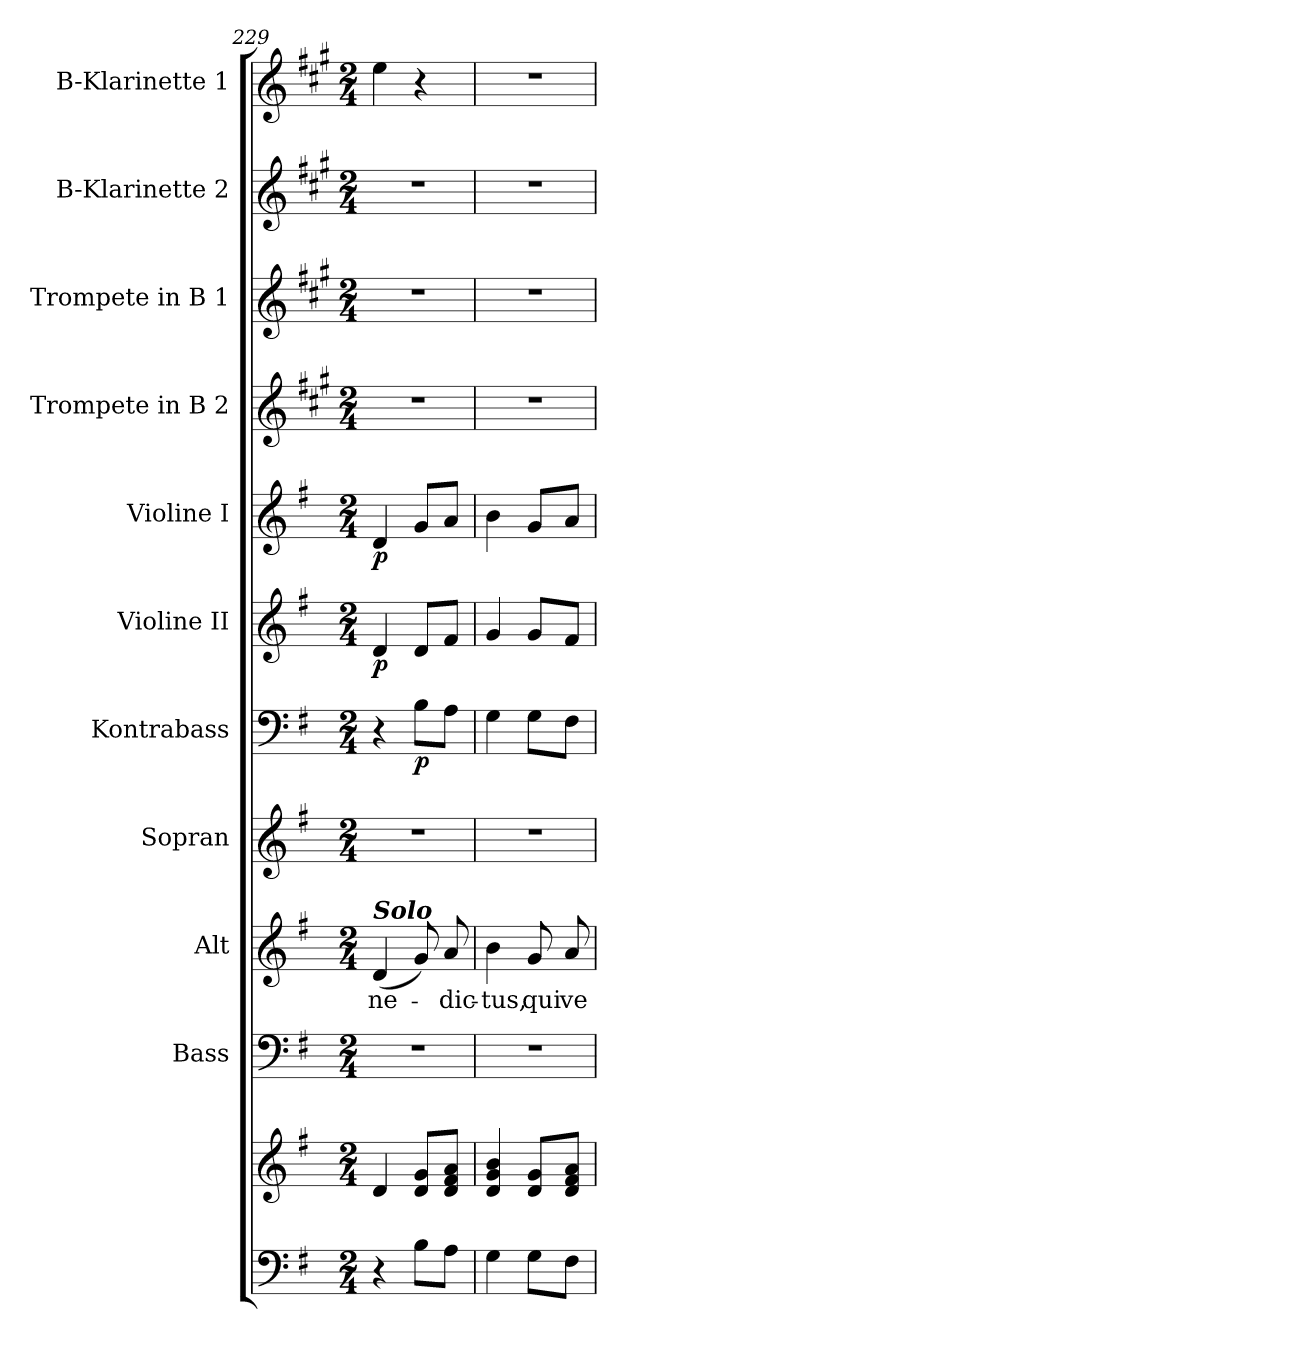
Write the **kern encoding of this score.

**kern	**kern	**kern	**kern	**text	**kern	**kern	**dynam	**kern	**dynam	**kern	**dynam	**kern	**kern	**kern	**kern
*part11	*part11	*part10	*part9	*part9	*part8	*part7	*part7	*part6	*part6	*part5	*part5	*part4	*part3	*part2	*part1
*staff12	*staff11	*staff10	*staff9	*staff9	*staff8	*staff7	*staff7	*staff6	*staff6	*staff5	*staff5	*staff4	*staff3	*staff2	*staff1
*	*	*I"Bass	*I"Alt	*	*I"Sopran	*I"Kontrabass	*	*I"Violine II	*	*I"Violine I	*	*I"Trompete in B 2	*I"Trompete in B 1	*I"B-Klarinette 2	*I"B-Klarinette 1
*	*	*I'B.	*I'A.	*	*I'S.	*I'Kb.	*	*I'Vl. II	*	*I'Vl. I	*	*I'Tr. 2	*I'Tr. 1	*I'B Kl. 2	*I'B Kl. 1
*clefF4	*clefG2	*clefF4	*clefG2	*	*clefG2	*clefF4	*	*clefG2	*	*clefG2	*	*clefG2	*clefG2	*clefG2	*clefG2
*	*	*	*	*	*	*ITrd7c12	*	*	*	*	*	*ITrd1c2	*ITrd1c2	*ITrd1c2	*ITrd1c2
*k[f#]	*k[f#]	*k[f#]	*k[f#]	*	*k[f#]	*k[f#]	*	*k[f#]	*	*k[f#]	*	*k[f#]	*k[f#]	*k[f#]	*k[f#]
*G:	*G:	*G:	*G:	*	*G:	*G:	*	*G:	*	*G:	*	*G:	*G:	*G:	*G:
*M2/4	*M2/4	*M2/4	*M2/4	*	*M2/4	*M2/4	*	*M2/4	*	*M2/4	*	*M2/4	*M2/4	*M2/4	*M2/4
=229	=229	=229	=229	=229	=229	=229	=229	=229	=229	=229	=229	=229	=229	=229	=229
!	!	!	!LO:TX:a:Bi:t=Solo	!	!	!	!	!	!	!	!	!	!	!	!
!	!	!	!	!LO:LY:b	!	!	!	!	!LO:DY:b	!	!LO:DY:b	!	!	!	!
4r	4d/	2r	(<4d/	-ne-	2r	4r	.	4d/	p	4d/	p	2r	2r	2r	4dd\
!	!	!	!	!	!	!	!LO:DY:b	!	!	!	!	!	!	!	!
8B\L	8d/ 8g/L	.	8g/)	.	.	8BB\L	p	8d/L	.	8g/L	.	.	.	.	4r
!	!	!	!	!LO:LY:b	!	!	!	!	!	!	!	!	!	!	!
8A\J	8d/ 8f#/ 8a/J	.	8a/	-dic-	.	8AA\J	.	8f#/J	.	8a/J	.	.	.	.	.
=230	=230	=230	=230	=230	=230	=230	=230	=230	=230	=230	=230	=230	=230	=230	=230
!	!	!	!	!LO:LY:b	!	!	!	!	!	!	!	!	!	!	!
4G\	4d/ 4g/ 4b/	2r	4b\	-tus,	2r	4GG\	.	4g/	.	4b\	.	2r	2r	2r	2r
!	!	!	!	!LO:LY:b	!	!	!	!	!	!	!	!	!	!	!
8G\L	8d/ 8g/L	.	8g/	qui	.	8GG\L	.	8g/L	.	8g/L	.	.	.	.	.
!	!	!	!	!LO:LY:b	!	!	!	!	!	!	!	!	!	!	!
8F#\J	8d/ 8f#/ 8a/J	.	8a/	ve-	.	8FF#\J	.	8f#/J	.	8a/J	.	.	.	.	.
=	=	=	=	=	=	=	=	=	=	=	=	=	=	=	=
*-	*-	*-	*-	*-	*-	*-	*-	*-	*-	*-	*-	*-	*-	*-	*-
